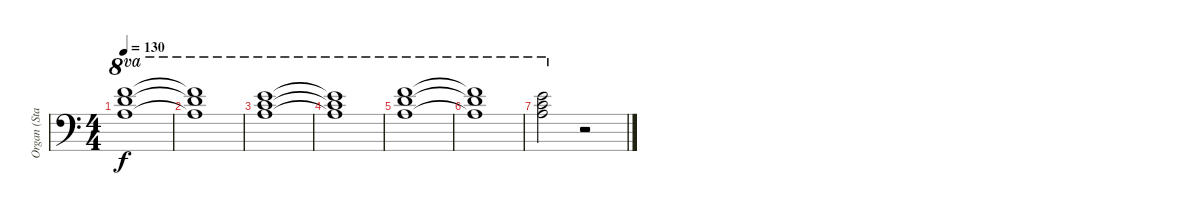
\track ("Organ (Staff 2)" "Organ (Sta") {instrument drawbarorgan}
\staff {score}
\tuning (E4 B3 G3 D3 A2 E2 B1) {hide}
\ts (4 4)
\tempo 130
\clef f4
\ks c
(13.1 10.2 19.3).1{ot 8va dy f} |
(13.1{t} 10.2{t} 19.3{t}).1{ot 8va} |
(12.1 10.2 17.3).1{ot 8va} |
(12.1{t} 10.2{t} 17.3{t}).1{ot 8va} |
(13.1 10.2 19.3).1{ot 8va} |
(13.1{t} 10.2{t} 19.3{t}).1{ot 8va} |
(12.1 10.2 17.3).2{ot 8va} r.2
